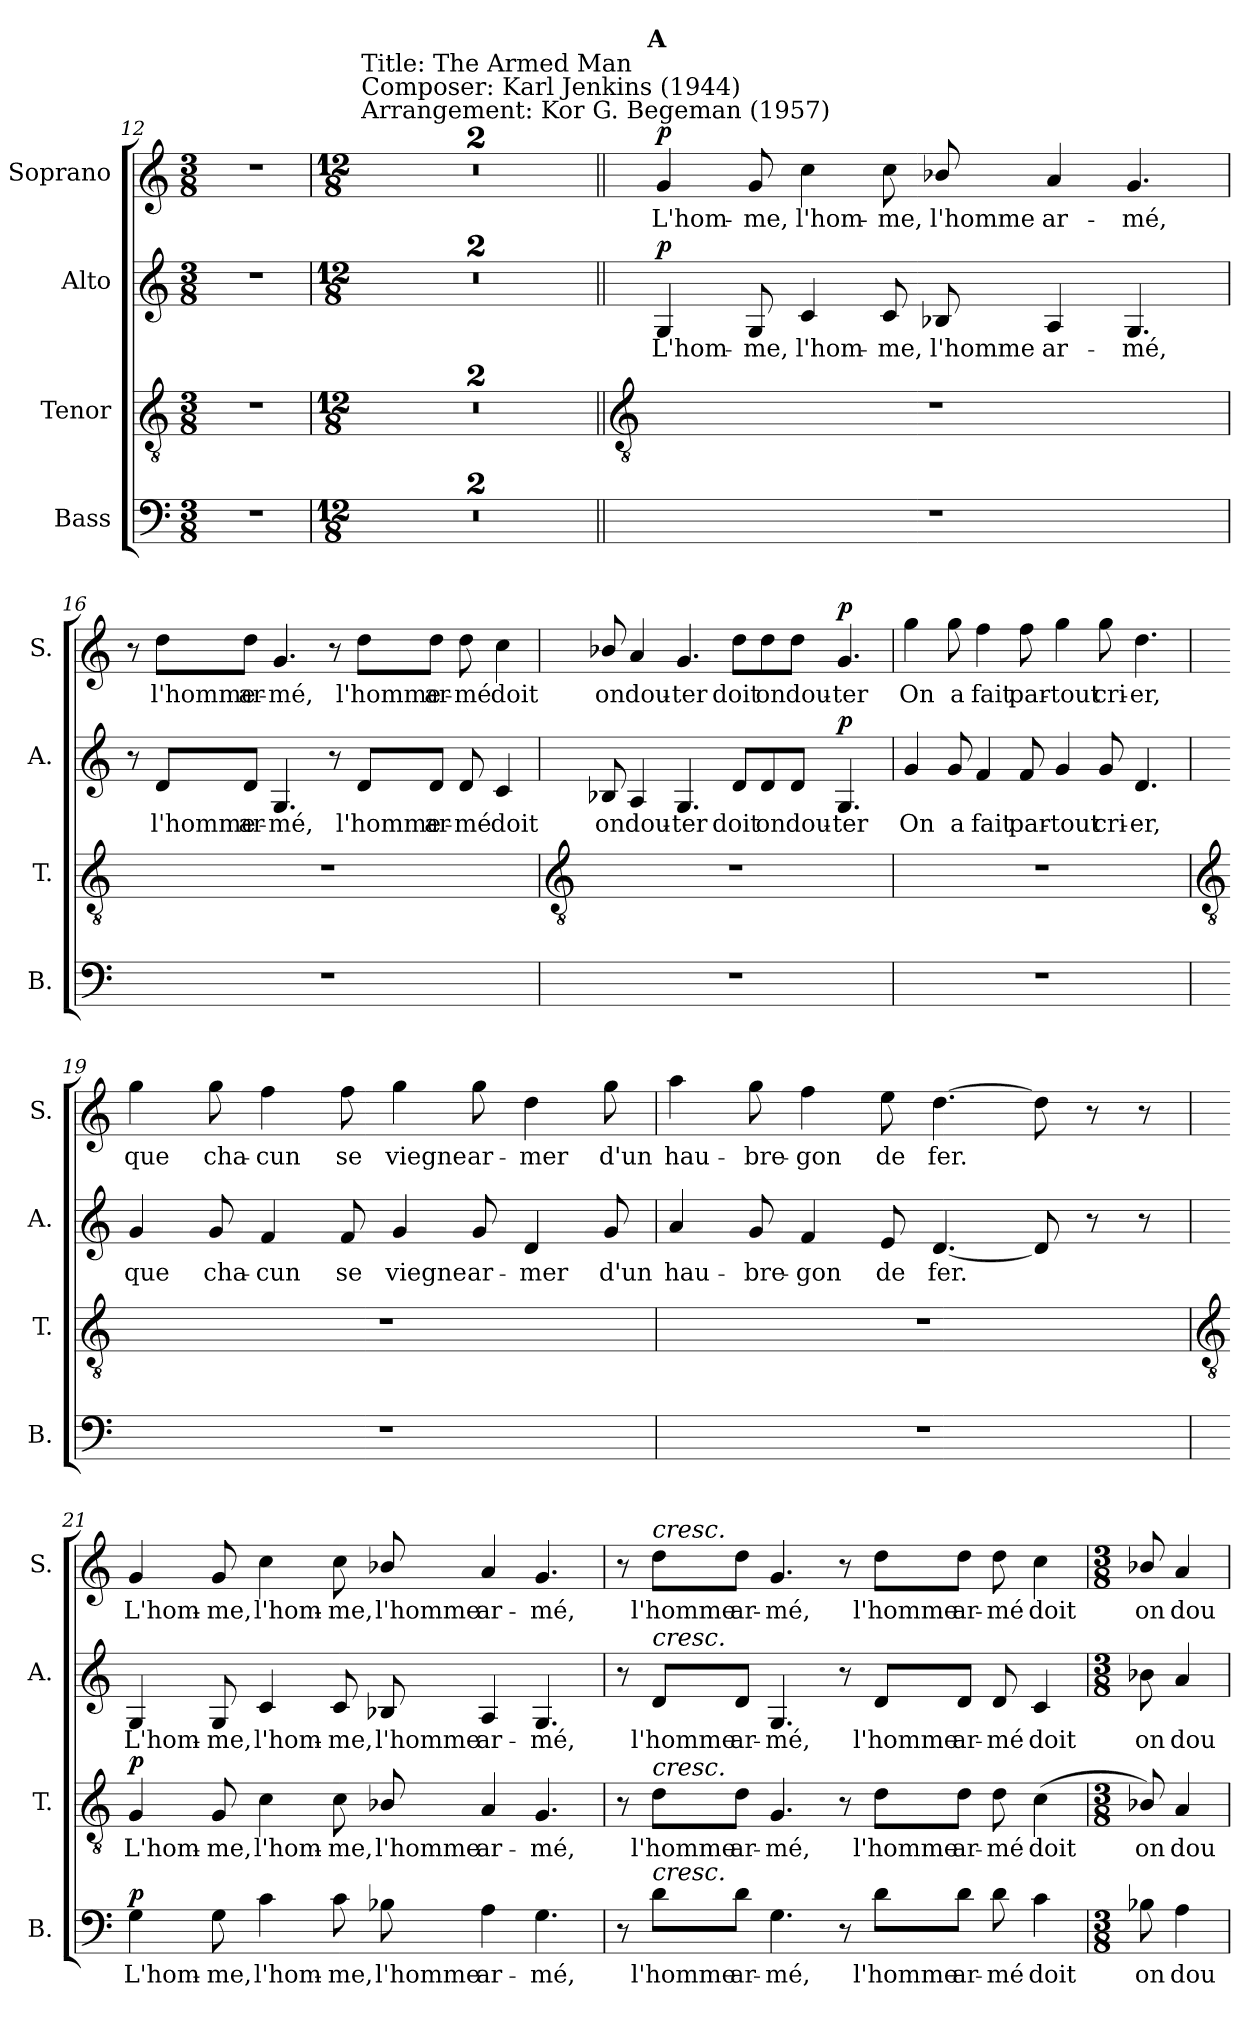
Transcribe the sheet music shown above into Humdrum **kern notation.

**kern	**text	**dynam	**kern	**text	**dynam	**kern	**text	**dynam	**kern	**text	**dynam
*part4	*part4	*part4	*part3	*part3	*part3	*part2	*part2	*part2	*part1	*part1	*part1
*staff4	*staff4	*staff4	*staff3	*staff3	*staff3	*staff2	*staff2	*staff2	*staff1	*staff1	*staff1
*I"Bass	*	*	*I"Tenor	*	*	*I"Alto	*	*	*I"Soprano	*	*
*I'B.	*	*	*I'T.	*	*	*I'A.	*	*	*I'S.	*	*
*clefF4	*	*	*clefGv2	*	*	*clefG2	*	*	*clefG2	*	*
*k[]	*	*	*k[]	*	*	*k[]	*	*	*k[]	*	*
*C:	*	*	*C:	*	*	*C:	*	*	*C:	*	*
*M3/8	*	*	*M3/8	*	*	*M3/8	*	*	*M3/8	*	*
=12	=12	=12	=12	=12	=12	=12	=12	=12	=12	=12	=12
!LO:N:vis=1	!	!	!LO:N:vis=1	!	!	!LO:N:vis=1	!	!	!LO:N:vis=1	!	!
4.r	.	.	4.r	.	.	4.r	.	.	4.r	.	.
=13	=13	=13	=13	=13	=13	=13	=13	=13	=13	=13	=13
*M12/8	*	*	*M12/8	*	*	*M12/8	*	*	*M12/8	*	*
!	!	!	!	!	!	!	!	!	!LO:TX:a:t=Title&colon; The Armed Man\nComposer&colon; Karl Jenkins (1944)\nArrangement&colon; Kor G. Begeman (1957)	!	!
1.r	.	.	1.r	.	.	1.r	.	.	1.r	.	.
=14	=14	=14	=14	=14	=14	=14	=14	=14	=14	=14	=14
1.r	.	.	1.r	.	.	1.r	.	.	1.r	.	.
!!LO:LB:g=z
=15||	=15||	=15||	=15||	=15||	=15||	=15||	=15||	=15||	=15||	=15||	=15||
*	*	*	*clefGv2	*	*	*	*	*	*	*	*
!	!	!	!	!	!	!	!	!	!LO:TX:a:B:cj:t=A	!	!
!LO:N:vis=1	!	!	!LO:N:vis=1	!	!	!	!LO:LY:b	!LO:DY:a	!	!LO:LY:b	!LO:DY:a
1.r	.	.	1.r	.	.	4G	L'hom-	p	4g	L'hom-	p
!	!	!	!	!	!	!	!LO:LY:b	!	!	!LO:LY:b	!
.	.	.	.	.	.	8G	-me,	.	8g	-me,	.
!	!	!	!	!	!	!	!LO:LY:b	!	!	!LO:LY:b	!
.	.	.	.	.	.	4c	l'hom-	.	4cc	l'hom-	.
!	!	!	!	!	!	!	!LO:LY:b	!	!	!LO:LY:b	!
.	.	.	.	.	.	8c	-me,	.	8cc	-me,	.
!	!	!	!	!	!	!	!LO:LY:b	!	!	!LO:LY:b	!
.	.	.	.	.	.	8B-X	l'homme	.	8b-X/	l'homme	.
!	!	!	!	!	!	!	!LO:LY:b	!	!	!LO:LY:b	!
.	.	.	.	.	.	4A	ar-	.	4a	ar-	.
!	!	!	!	!	!	!	!LO:LY:b	!	!	!LO:LY:b	!
.	.	.	.	.	.	4.G	-mé,	.	4.g	-mé,	.
=16	=16	=16	=16	=16	=16	=16	=16	=16	=16	=16	=16
!LO:N:vis=1	!	!	!LO:N:vis=1	!	!	!	!	!	!	!	!
1.r	.	.	1.r	.	.	8r	.	.	8r	.	.
!	!	!	!	!	!	!	!LO:LY:b	!	!	!LO:LY:b	!
.	.	.	.	.	.	8dL	l'homme	.	8ddL	l'homme	.
!	!	!	!	!	!	!	!LO:LY:b	!	!	!LO:LY:b	!
.	.	.	.	.	.	8dJ	ar-	.	8ddJ	ar-	.
!	!	!	!	!	!	!	!LO:LY:b	!	!	!LO:LY:b	!
.	.	.	.	.	.	4.G	-mé,	.	4.g	-mé,	.
.	.	.	.	.	.	8r	.	.	8r	.	.
!	!	!	!	!	!	!	!LO:LY:b	!	!	!LO:LY:b	!
.	.	.	.	.	.	8dL	l'homme	.	8ddL	l'homme	.
!	!	!	!	!	!	!	!LO:LY:b	!	!	!LO:LY:b	!
.	.	.	.	.	.	8dJ	ar-	.	8ddJ	ar-	.
!	!	!	!	!	!	!	!LO:LY:b	!	!	!LO:LY:b	!
.	.	.	.	.	.	8d	-mé	.	8dd	-mé	.
!	!	!	!	!	!	!	!LO:LY:b	!	!	!LO:LY:b	!
.	.	.	.	.	.	4c	doit	.	4cc	doit	.
!!LO:LB:g=z
=17	=17	=17	=17	=17	=17	=17	=17	=17	=17	=17	=17
*	*	*	*clefGv2	*	*	*	*	*	*	*	*
!LO:N:vis=1	!	!	!LO:N:vis=1	!	!	!	!LO:LY:b	!	!	!LO:LY:b	!
1.r	.	.	1.r	.	.	8B-X	on	.	8b-X/	on	.
!	!	!	!	!	!	!	!LO:LY:b	!	!	!LO:LY:b	!
.	.	.	.	.	.	4A	dou-	.	4a	dou-	.
!	!	!	!	!	!	!	!LO:LY:b	!	!	!LO:LY:b	!
.	.	.	.	.	.	4.G	-ter	.	4.g	-ter	.
!	!	!	!	!	!	!	!LO:LY:b	!	!	!LO:LY:b	!
.	.	.	.	.	.	8dL	doit	.	8ddL	doit	.
!	!	!	!	!	!	!	!LO:LY:b	!	!	!LO:LY:b	!
.	.	.	.	.	.	8d	on	.	8dd	on	.
!	!	!	!	!	!	!	!LO:LY:b	!	!	!LO:LY:b	!
.	.	.	.	.	.	8dJ	dou-	.	8ddJ	dou-	.
!	!	!	!	!	!	!	!LO:LY:b	!LO:DY:a	!	!LO:LY:b	!LO:DY:a
.	.	.	.	.	.	4.G	-ter	p	4.g	-ter	p
=18	=18	=18	=18	=18	=18	=18	=18	=18	=18	=18	=18
!LO:N:vis=1	!	!	!LO:N:vis=1	!	!	!	!LO:LY:b	!	!	!LO:LY:b	!
1.r	.	.	1.r	.	.	4g	On	.	4gg	On	.
!	!	!	!	!	!	!	!LO:LY:b	!	!	!LO:LY:b	!
.	.	.	.	.	.	8g	a	.	8gg	a	.
!	!	!	!	!	!	!	!LO:LY:b	!	!	!LO:LY:b	!
.	.	.	.	.	.	4f	fait	.	4ff	fait	.
!	!	!	!	!	!	!	!LO:LY:b	!	!	!LO:LY:b	!
.	.	.	.	.	.	8f	par-	.	8ff	par-	.
!	!	!	!	!	!	!	!LO:LY:b	!	!	!LO:LY:b	!
.	.	.	.	.	.	4g	-tout	.	4gg	-tout	.
!	!	!	!	!	!	!	!LO:LY:b	!	!	!LO:LY:b	!
.	.	.	.	.	.	8g	cri-	.	8gg	cri-	.
!	!	!	!	!	!	!	!LO:LY:b	!	!	!LO:LY:b	!
.	.	.	.	.	.	4.d	-er,	.	4.dd	-er,	.
!!LO:LB:g=z
=19	=19	=19	=19	=19	=19	=19	=19	=19	=19	=19	=19
*	*	*	*clefGv2	*	*	*	*	*	*	*	*
!LO:N:vis=1	!	!	!LO:N:vis=1	!	!	!	!LO:LY:b	!	!	!LO:LY:b	!
1.r	.	.	1.r	.	.	4g	que	.	4gg	que	.
!	!	!	!	!	!	!	!LO:LY:b	!	!	!LO:LY:b	!
.	.	.	.	.	.	8g	cha-	.	8gg	cha-	.
!	!	!	!	!	!	!	!LO:LY:b	!	!	!LO:LY:b	!
.	.	.	.	.	.	4f	-cun	.	4ff	-cun	.
!	!	!	!	!	!	!	!LO:LY:b	!	!	!LO:LY:b	!
.	.	.	.	.	.	8f	se	.	8ff	se	.
!	!	!	!	!	!	!	!LO:LY:b	!	!	!LO:LY:b	!
.	.	.	.	.	.	4g	viegne	.	4gg	viegne	.
!	!	!	!	!	!	!	!LO:LY:b	!	!	!LO:LY:b	!
.	.	.	.	.	.	8g	ar-	.	8gg	ar-	.
!	!	!	!	!	!	!	!LO:LY:b	!	!	!LO:LY:b	!
.	.	.	.	.	.	4d	-mer	.	4dd	-mer	.
!	!	!	!	!	!	!	!LO:LY:b	!	!	!LO:LY:b	!
.	.	.	.	.	.	8g	d'un	.	8gg	d'un	.
=20	=20	=20	=20	=20	=20	=20	=20	=20	=20	=20	=20
!LO:N:vis=1	!	!	!LO:N:vis=1	!	!	!	!LO:LY:b	!	!	!LO:LY:b	!
1.r	.	.	1.r	.	.	4a	hau-	.	4aa	hau-	.
!	!	!	!	!	!	!	!LO:LY:b	!	!	!LO:LY:b	!
.	.	.	.	.	.	8g	-bre-	.	8gg	-bre-	.
!	!	!	!	!	!	!	!LO:LY:b	!	!	!LO:LY:b	!
.	.	.	.	.	.	4f	-gon	.	4ff	-gon	.
!	!	!	!	!	!	!	!LO:LY:b	!	!	!LO:LY:b	!
.	.	.	.	.	.	8e	de	.	8ee	de	.
!	!	!	!	!	!	!	!LO:LY:b	!	!	!LO:LY:b	!
.	.	.	.	.	.	[4.d	fer.	.	[4.dd	fer.	.
.	.	.	.	.	.	8d]	.	.	8dd]	.	.
.	.	.	.	.	.	8r	.	.	8r	.	.
.	.	.	.	.	.	8r	.	.	8r	.	.
!!LO:LB:g=z
=21	=21	=21	=21	=21	=21	=21	=21	=21	=21	=21	=21
*	*	*	*clefGv2	*	*	*	*	*	*	*	*
!	!LO:LY:b	!LO:DY:a	!	!LO:LY:b	!LO:DY:a	!	!LO:LY:b	!	!	!LO:LY:b	!
4G	L'hom-	p	4G	L'hom-	p	4G	L'hom-	.	4g	L'hom-	.
!	!LO:LY:b	!	!	!LO:LY:b	!	!	!LO:LY:b	!	!	!LO:LY:b	!
8G	-me,	.	8G	-me,	.	8G	-me,	.	8g	-me,	.
!	!LO:LY:b	!	!	!LO:LY:b	!	!	!LO:LY:b	!	!	!LO:LY:b	!
4c	l'hom-	.	4c	l'hom-	.	4c	l'hom-	.	4cc	l'hom-	.
!	!LO:LY:b	!	!	!LO:LY:b	!	!	!LO:LY:b	!	!	!LO:LY:b	!
8c	-me,	.	8c	-me,	.	8c	-me,	.	8cc	-me,	.
!	!LO:LY:b	!	!	!LO:LY:b	!	!	!LO:LY:b	!	!	!LO:LY:b	!
8B-X	l'homme	.	8B-X/	l'homme	.	8B-X	l'homme	.	8b-X/	l'homme	.
!	!LO:LY:b	!	!	!LO:LY:b	!	!	!LO:LY:b	!	!	!LO:LY:b	!
4A	ar-	.	4A	ar-	.	4A	ar-	.	4a	ar-	.
!	!LO:LY:b	!	!	!LO:LY:b	!	!	!LO:LY:b	!	!	!LO:LY:b	!
4.G	-mé,	.	4.G	-mé,	.	4.G	-mé,	.	4.g	-mé,	.
=22	=22	=22	=22	=22	=22	=22	=22	=22	=22	=22	=22
8r	.	.	8r	.	.	8r	.	.	8r	.	.
!	!	!	!	!	!	!	!	!	!LO:TX:a:i:t=cresc.	!	!
!	!	!	!	!	!	!LO:TX:a:i:t=cresc.	!	!	!	!	!
!	!	!	!LO:TX:a:i:t=cresc.	!	!	!	!	!	!	!	!
!LO:TX:a:i:t=cresc.	!	!	!	!	!	!	!	!	!	!	!
!	!LO:LY:b	!	!	!LO:LY:b	!	!	!LO:LY:b	!	!	!LO:LY:b	!
8dL	l'homme	.	8dL	l'homme	.	8dL	l'homme	.	8ddL	l'homme	.
!	!LO:LY:b	!	!	!LO:LY:b	!	!	!LO:LY:b	!	!	!LO:LY:b	!
8dJ	ar-	.	8dJ	ar-	.	8dJ	ar-	.	8ddJ	ar-	.
!	!LO:LY:b	!	!	!LO:LY:b	!	!	!LO:LY:b	!	!	!LO:LY:b	!
4.G	-mé,	.	4.G	-mé,	.	4.G	-mé,	.	4.g	-mé,	.
8r	.	.	8r	.	.	8r	.	.	8r	.	.
!	!LO:LY:b	!	!	!LO:LY:b	!	!	!LO:LY:b	!	!	!LO:LY:b	!
8dL	l'homme	.	8dL	l'homme	.	8dL	l'homme	.	8ddL	l'homme	.
!	!LO:LY:b	!	!	!LO:LY:b	!	!	!LO:LY:b	!	!	!LO:LY:b	!
8dJ	ar-	.	8dJ	ar-	.	8dJ	ar-	.	8ddJ	ar-	.
!	!LO:LY:b	!	!	!LO:LY:b	!	!	!LO:LY:b	!	!	!LO:LY:b	!
8d	-mé	.	8d	-mé	.	8d	-mé	.	8dd	-mé	.
!	!LO:LY:b	!	!	!LO:LY:b	!	!	!LO:LY:b	!	!	!LO:LY:b	!
4c	doit	.	(>4c	doit	.	4c	doit	.	4cc	doit	.
=23	=23	=23	=23	=23	=23	=23	=23	=23	=23	=23	=23
*M3/8	*	*	*M3/8	*	*	*M3/8	*	*	*M3/8	*	*
!	!LO:LY:b	!	!	!LO:LY:b	!	!	!LO:LY:b	!	!	!LO:LY:b	!
8B-X	on	.	8B-X/)	on	.	8b-X	on	.	8b-X/	on	.
!	!LO:LY:b	!	!	!LO:LY:b	!	!	!LO:LY:b	!	!	!LO:LY:b	!
4A	dou-	.	4A	dou-	.	4a	dou-	.	4a	dou-	.
=	=	=	=	=	=	=	=	=	=	=	=
*-	*-	*-	*-	*-	*-	*-	*-	*-	*-	*-	*-
